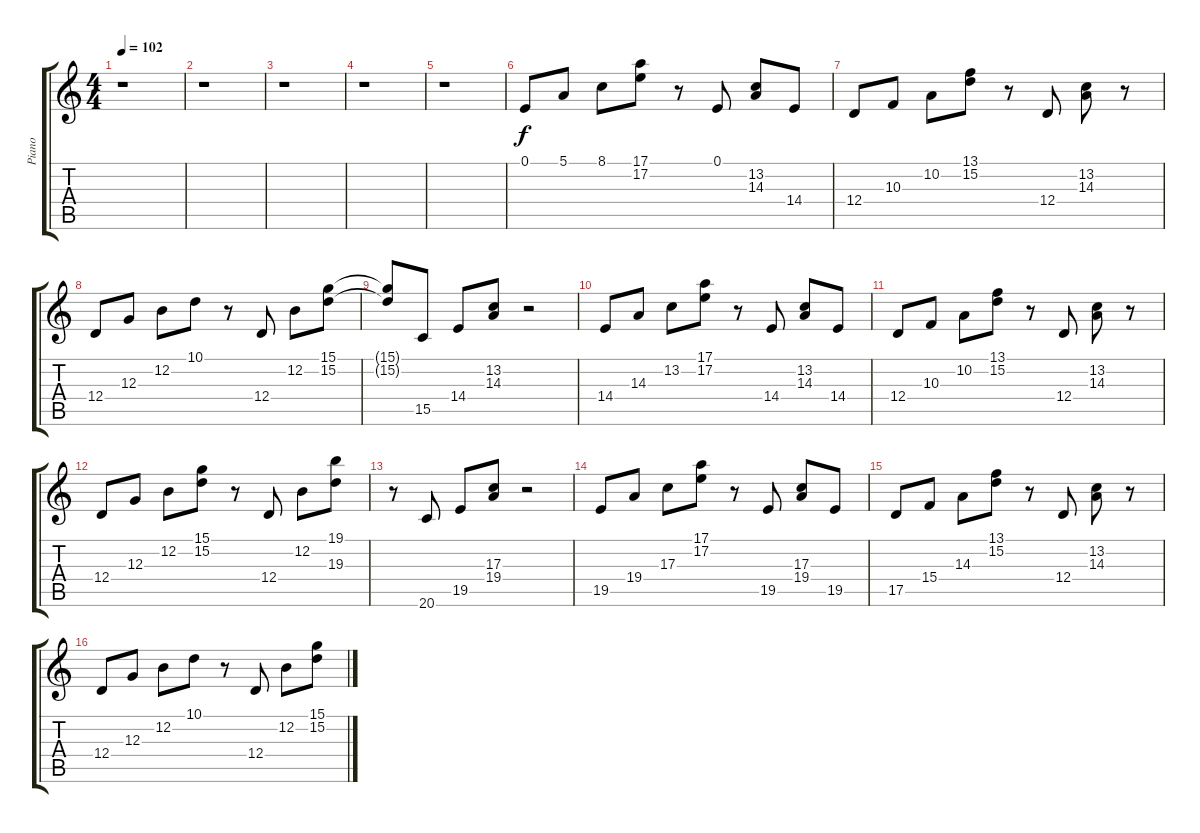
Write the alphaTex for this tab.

\track ("Piano" "Piano") {instrument acousticgrandpiano}
\staff {score tabs}
\tuning (E4 B3 G3 D3 A2 E2) {hide}
\ts (4 4)
\tempo 102
\clef g2
\ks c
r.1{dy f} |
r.1 |
r.1 |
r.1 |
r.1 |
0.1.8 5.1.8 8.1.8 (17.1 17.2).8 r.8 0.1.8 (13.2 14.3).8 14.4.8 |
12.4.8 10.3.8 10.2.8 (13.1 15.2).8 r.8 12.4.8 (13.2 14.3).8 r.8 |
12.4.8 12.3.8 12.2.8 10.1.8 r.8 12.4.8 12.2.8 (15.1 15.2).8 |
(15.1{t} 15.2{t}).8 15.5.8 14.4.8 (13.2 14.3).8 r.2 |
14.4.8 14.3.8 13.2.8 (17.1 17.2).8 r.8 14.4.8 (13.2 14.3).8 14.4.8 |
12.4.8 10.3.8 10.2.8 (13.1 15.2).8 r.8 12.4.8 (13.2 14.3).8 r.8 |
12.4.8 12.3.8 12.2.8 (15.1 15.2).8 r.8 12.4.8 12.2.8 (19.1 19.3).8 |
r.8 20.6.8 19.5.8 (17.3 19.4).8 r.2 |
19.5.8 19.4.8 17.3.8 (17.1 17.2).8 r.8 19.5.8 (17.3 19.4).8 19.5.8 |
17.5.8 15.4.8 14.3.8 (13.1 15.2).8 r.8 12.4.8 (13.2 14.3).8 r.8 |
12.4.8 12.3.8 12.2.8 10.1.8 r.8 12.4.8 12.2.8 (15.1 15.2).8
